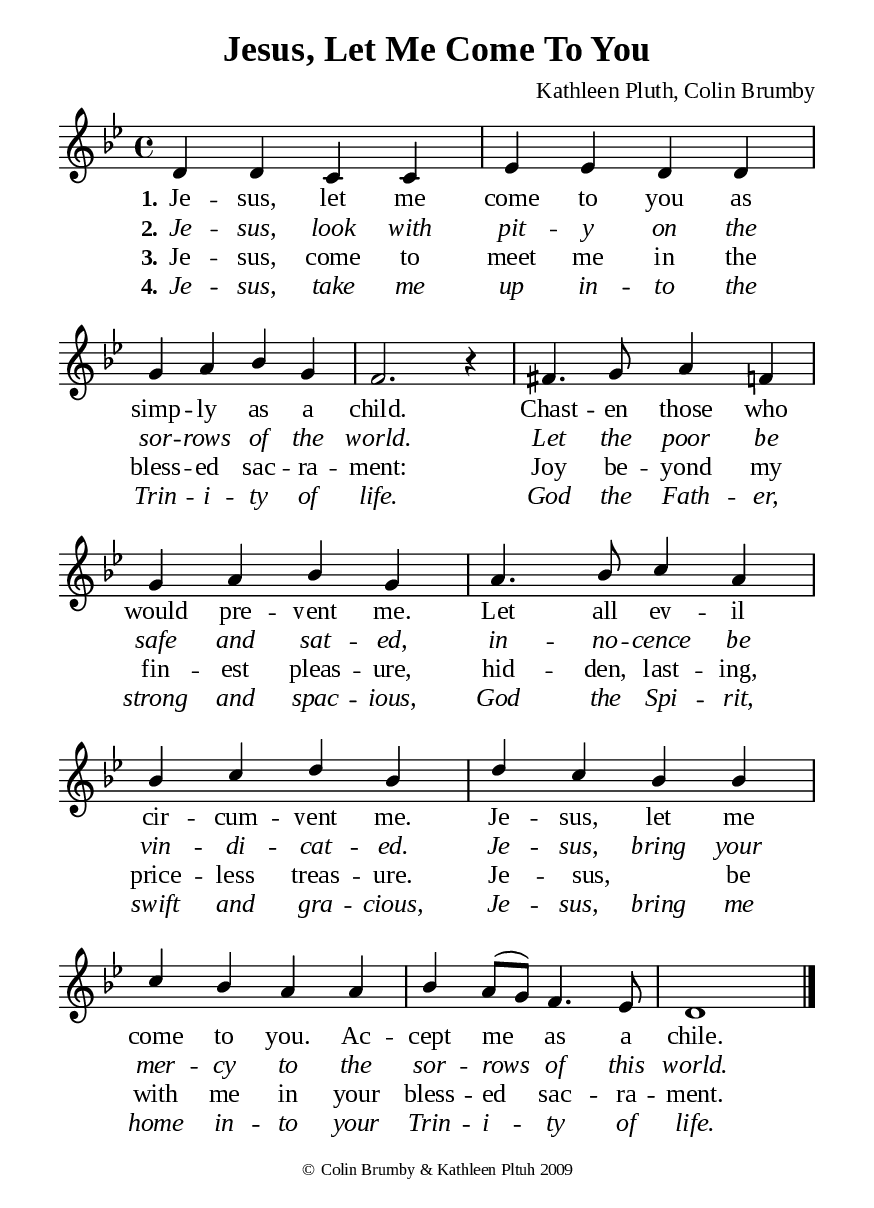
\version "2.18.2"

\header {
  title = "Jesus, Let Me Come To You"
  composer = "Kathleen Pluth, Colin Brumby"
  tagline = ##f
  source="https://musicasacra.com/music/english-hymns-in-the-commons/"
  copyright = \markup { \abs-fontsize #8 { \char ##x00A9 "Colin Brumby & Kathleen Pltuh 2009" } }
}

global= {
  \key bes \major
  \time 4/4
  \override Score.BarNumber.break-visibility = ##(#f #f #f)
  \override Lyrics.LyricSpace.minimum-distance = #3.0
}

\paper {
  #(set-paper-size "a5")
  top-margin = 10\mm
  bottom-margin = 5\mm
  left-margin = 10\mm
  right-margin = 10\mm
  indent = #0
  #(define fonts
	 (make-pango-font-tree "Liberation Serif"
	 		       "Liberation Serif"
			       "Liberation Serif"
			       (/ 20 20)))
  system-system-spacing = #'((basic-distance . 3) (padding . 3))
}

printItalic = \with {
  \override LyricText.font-shape = #'italic
}

% Verse music
musicVerseSoprano = \relative c' {
  d4 d c c |
  ees ees d d |
  g a bes g |
  f2. r4 |
  fis4. g8 a4 f |
  g a bes g |
  a4. bes8 c4 a |
  bes c d bes |
  d c bes bes |
  c bes a a |
  bes a8 (g) f4. ees8 |
  d1 \bar "|."
}

% Verse lyrics
verseOne = \lyricmode {
  \set stanza = #"1."
  Je -- sus, let me come to you as simp -- ly as a child.
  Chast -- en those who would pre -- vent me.
  Let all ev -- il cir -- cum -- vent me.
  Je -- sus, let me come to you.
  Ac -- cept me as a chile.
}

verseTwo = \lyricmode {
  \set stanza = #"2."
  Je -- sus, look with pit -- y on the sor -- rows of the world.
  Let the poor be safe and sat -- ed, 
  in -- no -- cence be vin -- di -- cat -- ed.
  Je -- sus, bring your mer -- cy to the sor -- rows of this world.
}

verseThree = \lyricmode {
  \set stanza = #"3."
  Je -- sus, come to meet me in the bless -- ed sac -- ra -- ment:
  Joy be -- yond my fin -- est pleas -- ure,
  hid -- den, last -- ing, price -- less treas -- ure.
  Je -- sus, _ be with me in your bless -- ed sac -- ra -- ment.
}

verseFour = \lyricmode {
  \set stanza = #"4."
  Je -- sus, take me up in -- to the Trin -- i -- ty of life.
  God the Fath -- er, strong and spac -- ious,
  God the Spi -- rit, swift and gra -- cious,
  Je -- sus, bring me home in -- to your Trin -- i -- ty of life.
}

% Layout
\score {
    \new ChoirStaff <<
      \new Staff <<
        \clef "treble"
        \new Voice = "sopranos" { \global \stemUp \slurUp \musicVerseSoprano }
      >>
      \new Lyrics \lyricsto sopranos \verseOne
      \new Lyrics \printItalic \lyricsto sopranos \verseTwo
      \new Lyrics \lyricsto sopranos \verseThree
      \new Lyrics \printItalic \lyricsto sopranos \verseFour
    >>
}
